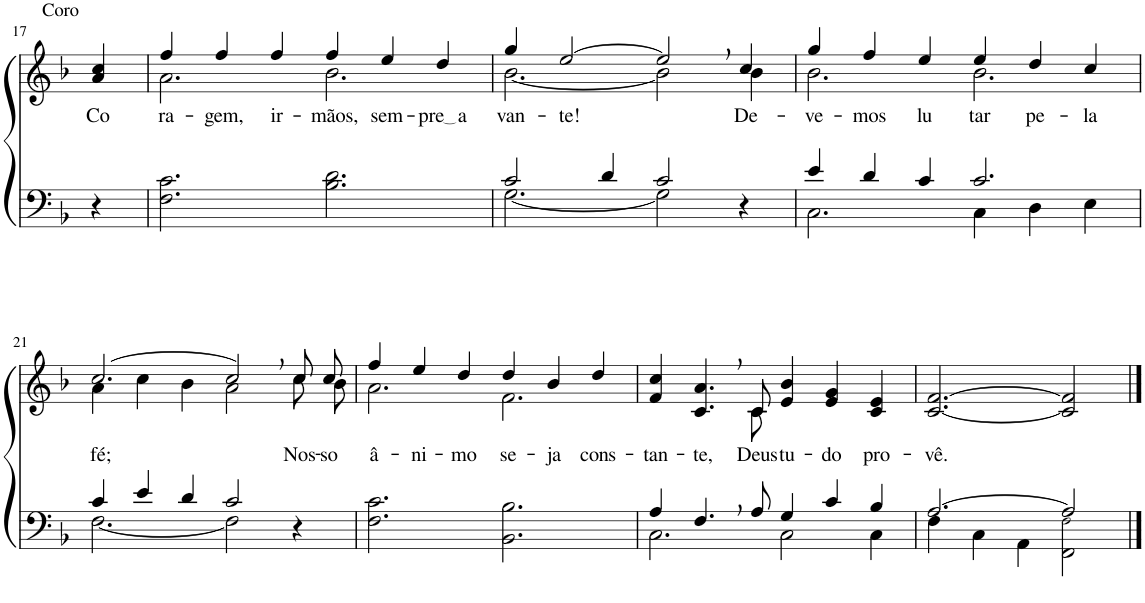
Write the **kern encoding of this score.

**kern	**kern	**text
*part2	*part1	*part1
*staff2	*staff1	*staff1
*I"Parte III e IV	*I"Parte I e II	*
!!LO:PB:g=z
*clefF4	*clefG2	*
*Trd1c2	*Trd1c2	*
*k[b-]	*k[b-]	*
*M6/4	*M6/4	*
=17	=17	=17
!	!LO:TX:a:t=Coro	!
!	!	!LO:LY:b
4r	4a/ 4cc/	Co-
=18	=18	=18
*	*^	*
!	!	!	!LO:LY:b
2.F\ 2.c\	4ff/	2.a\	-ra-
!	!	!	!LO:LY:b
.	4ff/	.	-gem,
!	!	!	!LO:LY:b
.	4ff/	.	ir-
!	!	!	!LO:LY:b
2.B-\ 2.d\	4ff/	2.b-\	-mãos,
!	!	!	!LO:LY:b
.	4ee/	.	sem-
!	!	!	!LO:LY:b
.	4dd/	.	pre a
=19	=19	=19	=19
*^	*	*	*
!	!	!	!	!LO:LY:b
2c/	[2.G\	4gg/	[2.b-\	van-
!	!	!	!	!LO:LY:b
.	.	[2ee/	.	te!
4d/	.	.	.	.
2c/	2G\]	2ee,/]	2b-\]	.
!	!	!	!	!LO:LY:b
4r	4ryy	4cc/	4b-\	De-
=20	=20	=20	=20	=20
!	!	!	!	!LO:LY:b
4e/	2.C\	4gg/	2.b-\	-ve-
!	!	!	!	!LO:LY:b
4d/	.	4ff/	.	-mos
!	!	!	!	!LO:LY:b
4c/	.	4ee/	.	lu-
!	!	!	!	!LO:LY:b
2.c/	4C\	4ee/	2.b-\	-tar
!	!	!	!	!LO:LY:b
.	4D\	4dd/	.	pe-
!	!	!	!	!LO:LY:b
.	4E\	4cc/	.	-la
!!LO:LB:g=z	!!
=21	=21	=21	=21	=21
!	!	!	!	!LO:LY:b
4c/	[2.F\	[2.cc/	4a\	fé;
4e/	.	.	4cc\	.
4d/	.	.	4b-\	.
2c/	2F\]	2cc,/]	2a\	.
!	!	!	!	!LO:LY:b
4r	4ryy	8cc/L	8cc\L	Nos-
!	!	!	!	!LO:LY:b
.	.	8cc/J	8b-\J	-so
*v	*v	*	*	*
=22	=22	=22	=22
!	!	!	!LO:LY:b
2.F\ 2.c\	4ff/	2.a\	â-
!	!	!	!LO:LY:b
.	4ee/	.	-ni-
!	!	!	!LO:LY:b
.	4dd/	.	-mo
!	!	!	!LO:LY:b
2.BB-\ 2.B-\	4dd/	2.f\	se-
!	!	!	!LO:LY:b
.	4b-/	.	-ja
!	!	!	!LO:LY:b
.	4dd/	.	cons-
=23	=23	=23	=23
*^	*	*	*
!	!	!	!	!LO:LY:b
4A/	2.C\	4f/ 4cc/	8ryy	-tan-
!	!	!	!	!LO:LY:b
*	*	*v	*v	*
4.F,/	.	4.c/, 4.a/,	-te,
*	*	*^	*
!	!	!	!	!LO:LY:b
8A/	.	8c/	8c\	Deus
!	!	!	!	!LO:LY:b
4G/	2C\	4e/ 4b-/	2.ryy	tu-
!	!	!	!	!LO:LY:b
4c/	.	4e/ 4g/	.	-do
!	!	!	!	!LO:LY:b
4B-/	4C\	4c/ 4e/	.	pro-
*	*	*v	*v	*
=24	=24	=24	=24
!	!	!	!LO:LY:b
[2.A/	4F\	[2.c/ [2.f/	-vê.
.	4C\	.	.
.	4AA\	.	.
2A/]	2FF\ 2F!\	2c/] 2f/]	.
*v	*v	*	*
==	==	==
*-	*-	*-
